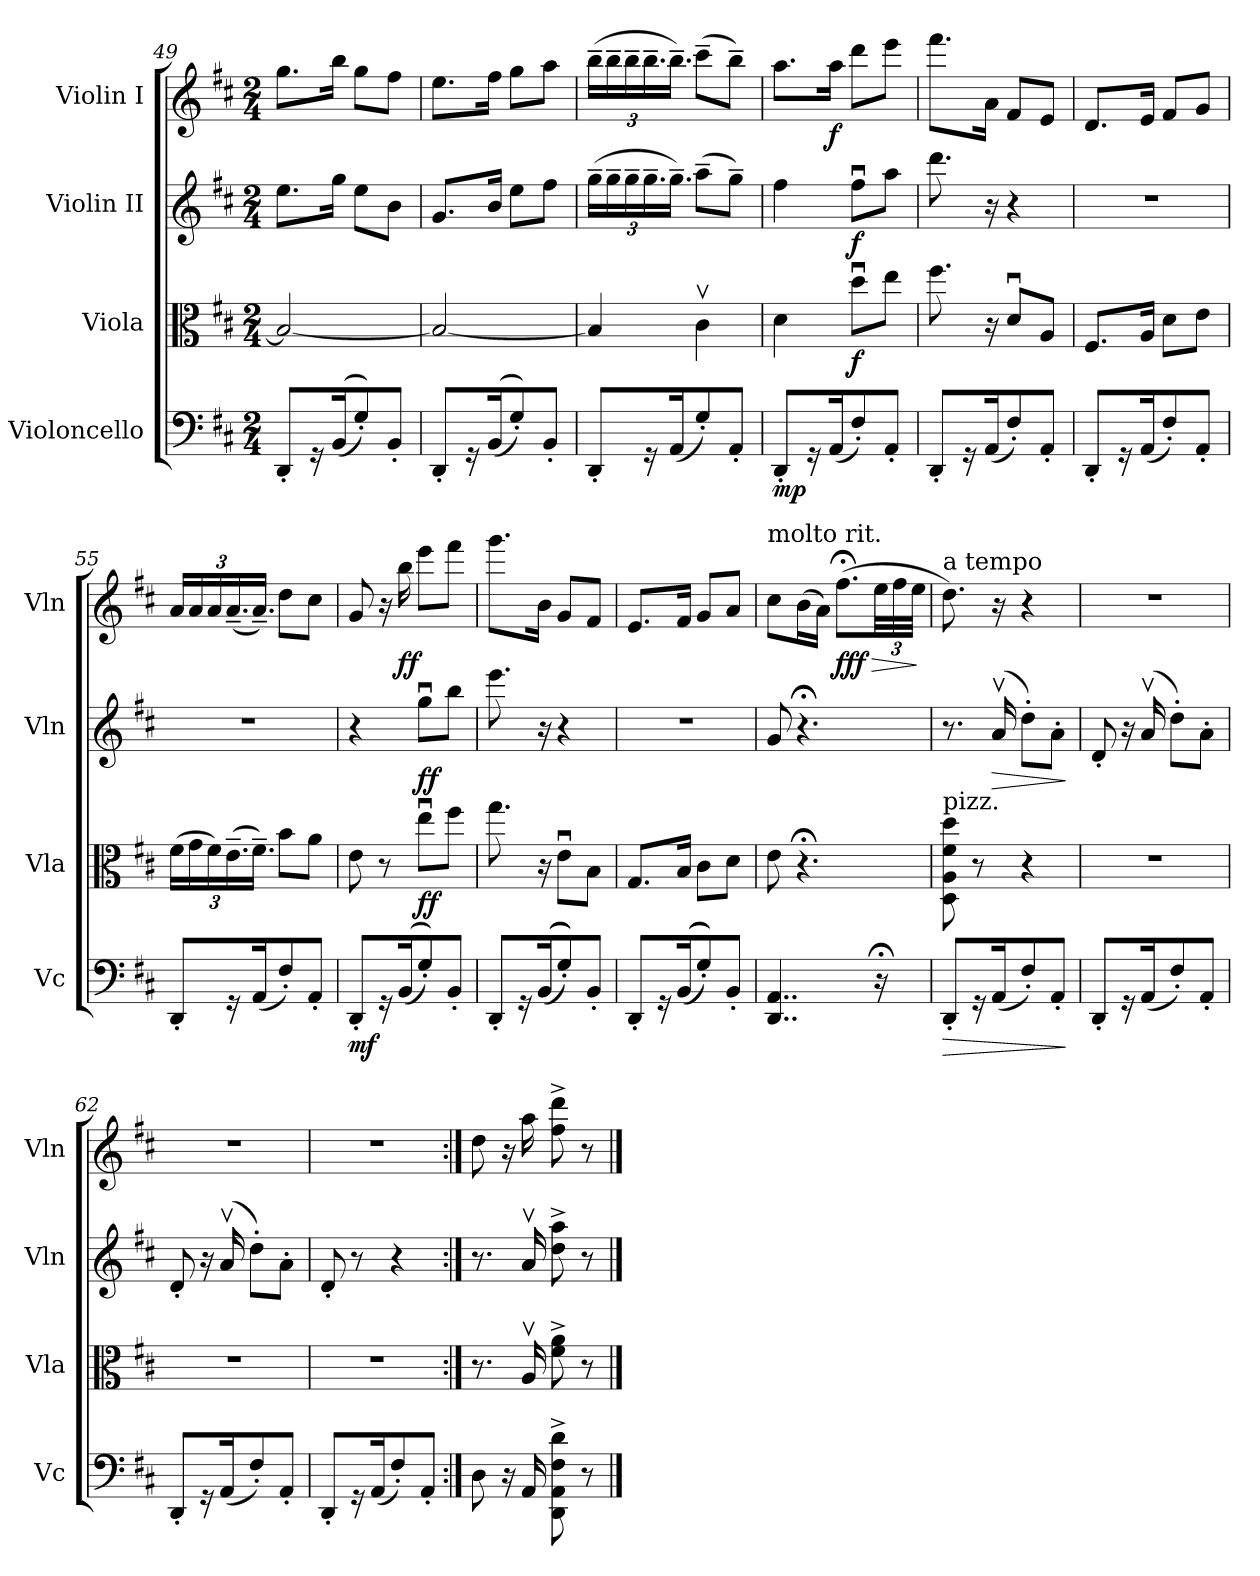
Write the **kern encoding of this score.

**kern	**dynam	**kern	**dynam	**kern	**dynam	**kern	**dynam
*part4	*part4	*part3	*part3	*part2	*part2	*part1	*part1
*staff4	*staff4	*staff3	*staff3	*staff2	*staff2	*staff1	*staff1
*I"Violoncello	*	*I"Viola	*	*I"Violin II	*	*I"Violin I	*
*I'Vc	*	*I'Vla	*	*I'Vln	*	*I'Vln	*
*clefF4	*	*clefC3	*	*clefG2	*	*clefG2	*
*k[f#c#]	*	*k[f#c#]	*	*k[f#c#]	*	*k[f#c#]	*
*M2/4	*	*M2/4	*	*M2/4	*	*M2/4	*
=49	=49	=49	=49	=49	=49	=49	=49
8DD'/L	.	2B/_	.	8.ee\L	.	8.gg\L	.
16r	.	.	.	.	.	.	.
((16BB/K	.	.	.	16gg\Jk	.	16bb\Jk	.
8G'/))	.	.	.	8ee\L	.	8gg\L	.
8BB'/J	.	.	.	8b\J	.	8ff#\J	.
=50	=50	=50	=50	=50	=50	=50	=50
8DD'/L	.	2B/_	.	8.g/L	.	8.ee\L	.
16r	.	.	.	.	.	.	.
((16BB/K	.	.	.	16b/Jk	.	16ff#\Jk	.
8G'/))	.	.	.	8ee\L	.	8gg\L	.
8BB'/J	.	.	.	8ff#\J	.	8aa\J	.
!!LO:LB:g=z
=51	=51	=51	=51	=51	=51	=51	=51
*	*	*	*	*Xbrackettup	*	*Xbrackettup	*
8DD'/L	.	4B/]	.	(24gg~\LL	.	(24bb~\LL	.
.	.	.	.	24gg~\	.	24bb~\	.
.	.	.	.	24gg~\	.	24bb~\	.
16r	.	.	.	24.gg~\	.	24.bb~\	.
(16AA/K	.	.	.	24.gg~\JJ)	.	24.bb~\JJ)	.
8G'/)	.	4c#v\	.	(8aa~\L	.	(8ccc#~\L	.
8AA'/J	.	.	.	8gg~\J)	.	8bb~\J)	.
=52	=52	=52	=52	=52	=52	=52	=52
!	!LO:DY:b	!	!	!	!	!	!
8DD'/L	mp	4d\	.	4ff#\	.	8.aa\L	.
16r	.	.	.	.	.	.	.
!	!	!	!	!	!	!	!LO:DY:b
(16AA/K	.	.	.	.	.	16aa\Jk	f
!	!	!	!LO:DY:b	!	!LO:DY:b	!	!
8F#'/)	.	8ddu\L	f	8ff#u\L	f	8ddd\L	.
8AA'/J	.	8ee\J	.	8aa\J	.	8eee\J	.
=53	=53	=53	=53	=53	=53	=53	=53
8DD'/L	.	8.ff#\	.	8.ddd\	.	8.fff#\L	.
16r	.	.	.	.	.	.	.
(16AA/K	.	16r	.	16r	.	16a\Jk	.
8F#'/)	.	8du/L	.	4r	.	8f#/L	.
8AA'/J	.	8A/J	.	.	.	8e/J	.
=54	=54	=54	=54	=54	=54	=54	=54
8DD'/L	.	8.F#/L	.	2r	.	8.d/L	.
16r	.	.	.	.	.	.	.
(16AA/K	.	16A/Jk	.	.	.	16e/Jk	.
8F#'/)	.	8d\L	.	.	.	8f#/L	.
8AA'/J	.	8e\J	.	.	.	8g/J	.
=55	=55	=55	=55	=55	=55	=55	=55
*	*	*Xbrackettup	*	*	*	*	*
8DD'/L	.	(24f#\LL	.	2r	.	24a/LL	.
.	.	24g\	.	.	.	24a/	.
.	.	24f#\)	.	.	.	24a/	.
16r	.	(24.e~\	.	.	.	(24.a~/	.
(16AA/K	.	24.f#~\JJ)	.	.	.	24.a~/JJ)	.
8F#'/)	.	8b\L	.	.	.	8dd\L	.
8AA'/J	.	8a\J	.	.	.	8cc#\J	.
!!LO:PB:g=z
=56	=56	=56	=56	=56	=56	=56	=56
!	!LO:DY:b	!	!	!	!	!	!
8DD'/L	mf	8e\	.	4r	.	8g/	.
16r	.	8r	.	.	.	16r	.
!	!	!	!	!	!	!	!LO:DY:b
((16BB/K	.	.	.	.	.	16bb\	ff
!	!	!	!LO:DY:b	!	!LO:DY:b	!	!
8G'/))	.	8eeu\L	ff	8ggu\L	ff	8eee\L	.
8BB'/J	.	8ff#\J	.	8bb\J	.	8fff#\J	.
=57	=57	=57	=57	=57	=57	=57	=57
8DD'/L	.	8.gg\	.	8.eee\	.	8.ggg\L	.
16r	.	.	.	.	.	.	.
(((16BB/K	.	16r	.	16r	.	16b\Jk	.
8G'/)))	.	8eu\L	.	4r	.	8g/L	.
8BB'/J	.	8B\J	.	.	.	8f#/J	.
=58	=58	=58	=58	=58	=58	=58	=58
8DD'/L	.	8.G/L	.	2r	.	8.e/L	.
16r	.	.	.	.	.	.	.
(((16BB/K	.	16B/Jk	.	.	.	16f#/Jk	.
8G'/)))	.	8c#\L	.	.	.	8g/L	.
8BB'/J	.	8d\J	.	.	.	8a/J	.
!!LO:LB:g=z
=59	=59	=59	=59	=59	=59	=59	=59
*	*	*	*	*	*	*MM52	*
!	!	!	!	!	!	!LO:TX:a:t=molto rit.	!
4..DD/ 4..AA/	.	8e\	.	8g/	.	8cc#\L	.
.	.	4.r;<	.	4.r;<	.	(16b\L	.
*	*	*	*	*	*	*MM42	*
.	.	.	.	.	.	16a\JJ)	.
*	*	*	*	*	*	*MM20	*
!	!	!	!	!	!	!	!LO:HP:b
!	!	!	!	!	!	!	!LO:DY:n=1:b
.	.	.	.	.	.	(8.ff#;<\L	> fff
*	*	*	*	*	*	*MM10	*
16r;<	.	.	.	.	.	48ee\LL	.
.	.	.	.	.	.	48ff#\	.
.	.	.	.	.	.	48ee\JJJ	.
.	.	.	.	.	.	.	]
=60	=60	=60	=60	=60	=60	=60	=60
*	*	*	*	*	*	*MM64	*
!	!	!	!	!	!	!LO:TX:a:t=a tempo	!
!	!	!LO:TX:a:t=pizz.	!	!	!	!	!
!	!LO:HP:b	!	!	!	!	!	!
8DD'/L	>	8D\ 8A\ 8f#\ 8dd\	.	8.r	.	8.dd\)	.
16r	.	8r	.	.	.	.	.
!	!	!	!	!	!LO:HP:b	!	!
(16AA/K	.	.	.	(16av/	>	16r	.
8F#'/)	.	4r	.	8dd'\L)	.	4r	.
8AA'/J	.	.	.	8a'\J	.	.	.
.	]	.	.	.	]	.	.
=61	=61	=61	=61	=61	=61	=61	=61
8DD'/L	.	2r	.	8d'/	.	2r	.
16r	.	.	.	16r	.	.	.
(16AA/K	.	.	.	(16av/	.	.	.
8F#'/)	.	.	.	8dd'\L)	.	.	.
8AA'/J	.	.	.	8a'\J	.	.	.
=62	=62	=62	=62	=62	=62	=62	=62
8DD'/L	.	2r	.	8d'/	.	2r	.
16r	.	.	.	16r	.	.	.
(16AA/K	.	.	.	(16av/	.	.	.
8F#'/)	.	.	.	8dd'\L)	.	.	.
8AA'/J	.	.	.	8a'\J	.	.	.
=63	=63	=63	=63	=63	=63	=63	=63
8DD'/L	.	2r	.	8d'/	.	2r	.
16r	.	.	.	8r	.	.	.
(16AA/K	.	.	.	.	.	.	.
8F#'/)	.	.	.	4r	.	.	.
8AA'/J	.	.	.	.	.	.	.
=64:|!	=64:|!	=64:|!	=64:|!	=64:|!	=64:|!	=64:|!	=64:|!
8D\	.	8.r	.	8.r	.	8dd\	.
16r	.	.	.	.	.	16r	.
16AA/	.	16Av/	.	16av/	.	16aa\	.
8DD\^ 8AA\^ 8F#\^ 8d\^	.	8f#\^ 8a\^	.	8dd\^ 8aa\^	.	8ff#\^ 8ddd\^	.
8r	.	8r	.	8r	.	8r	.
==	==	==	==	==	==	==	==
*-	*-	*-	*-	*-	*-	*-	*-
